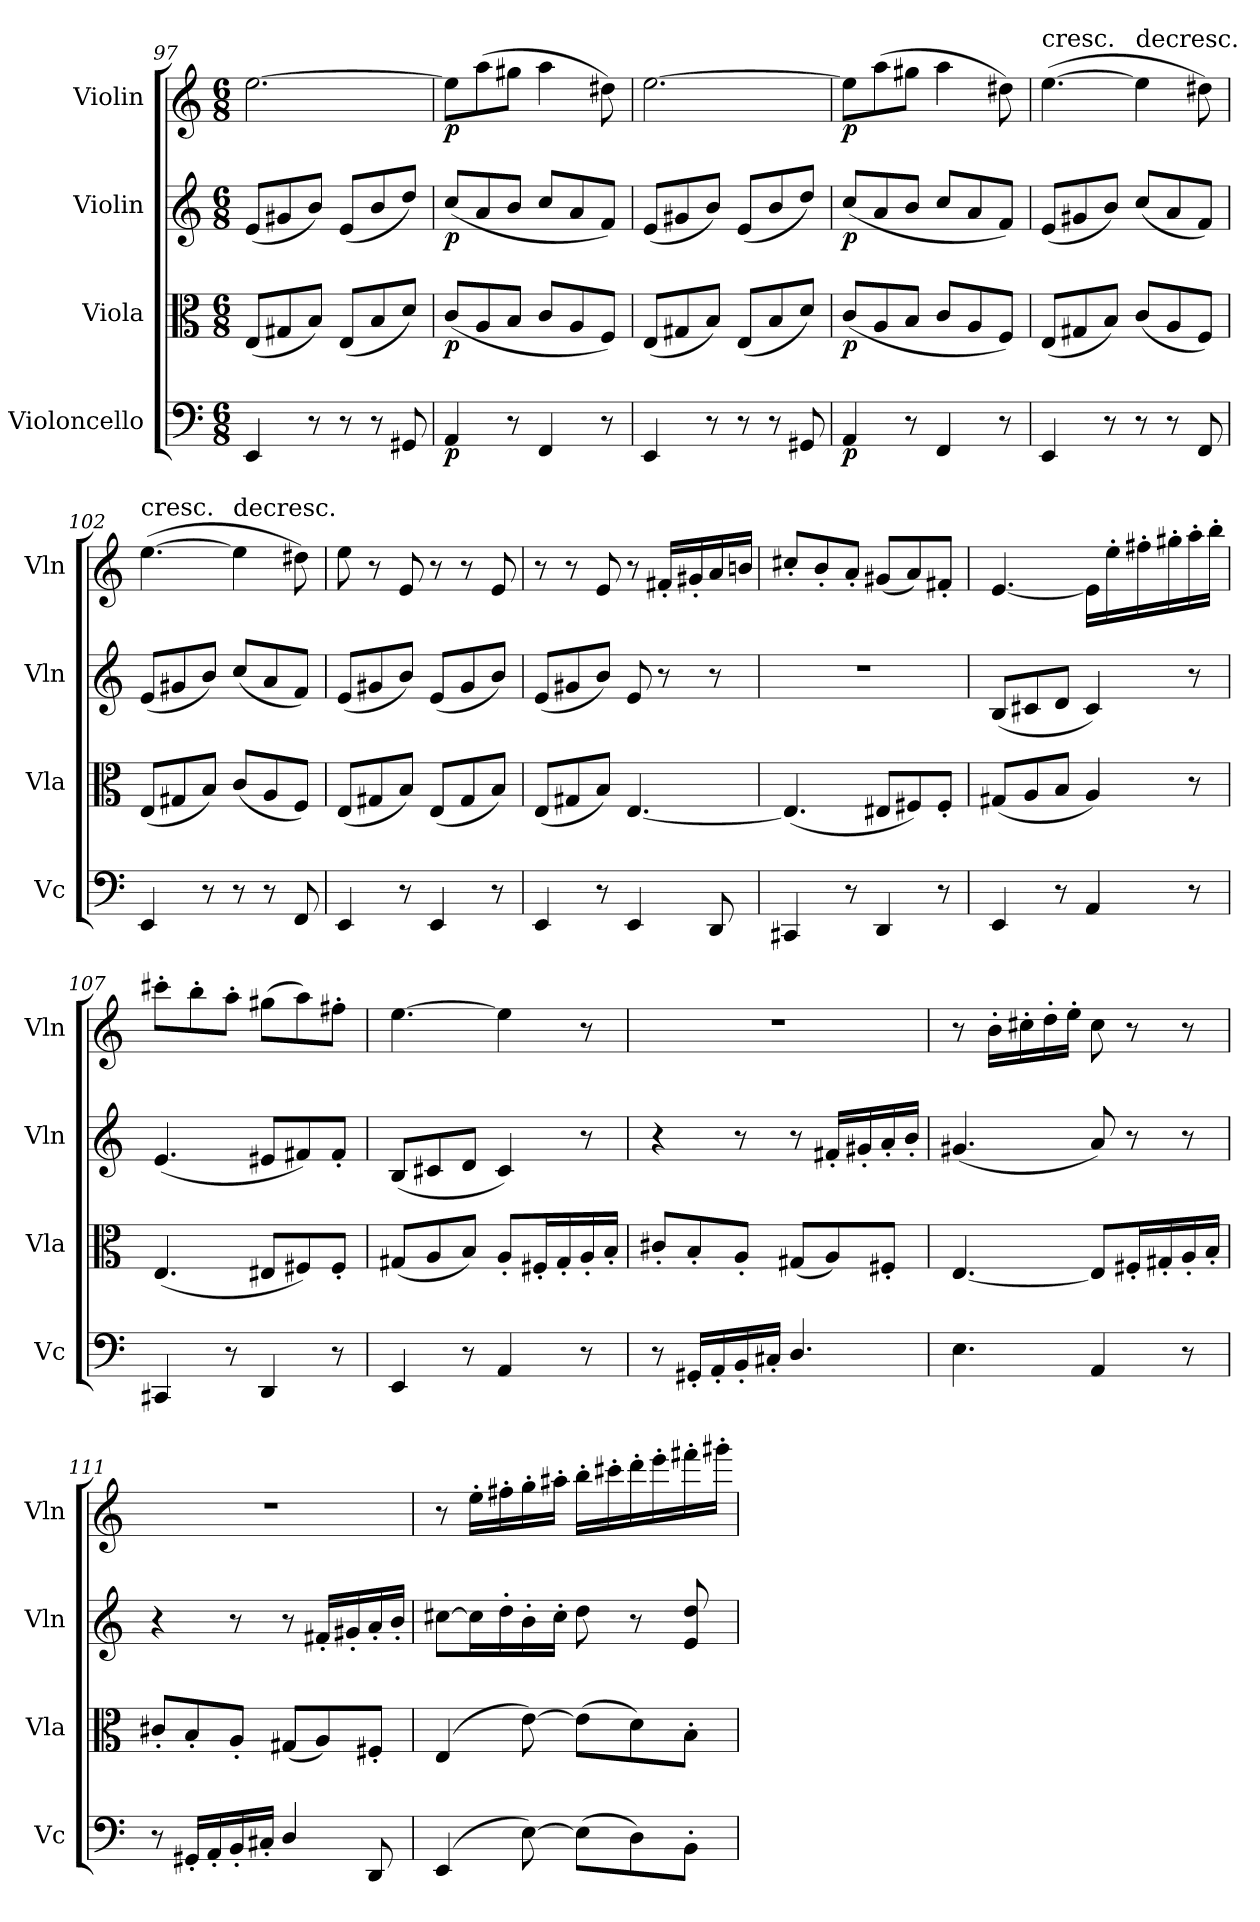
**kern	**dynam	**kern	**dynam	**kern	**dynam	**kern	**dynam
*part4	*part4	*part3	*part3	*part2	*part2	*part1	*part1
*staff4	*staff4	*staff3	*staff3	*staff2	*staff2	*staff1	*staff1
*I"Violoncello	*	*I"Viola	*	*I"Violin	*	*I"Violin	*
*I'Vc	*	*I'Vla	*	*I'Vln	*	*I'Vln	*
*clefF4	*	*clefC3	*	*clefG2	*	*clefG2	*
*k[]	*	*k[]	*	*k[]	*	*k[]	*
*M6/8	*	*M6/8	*	*M6/8	*	*M6/8	*
=97	=97	=97	=97	=97	=97	=97	=97
4EE/	.	(8E/L	.	(8e/L	.	[2.ee\	.
.	.	8G#X/	.	8g#X/	.	.	.
8r	.	8B/J)	.	8b/J)	.	.	.
8r	.	(8E/L	.	(8e/L	.	.	.
8r	.	8B/	.	8b/	.	.	.
8GG#X/	.	8d/J)	.	8dd/J)	.	.	.
=98	=98	=98	=98	=98	=98	=98	=98
4AA/	p	(8c/L	p	(8cc/L	p	8ee\L]	p
.	.	8A/	.	8a/	.	(8aa\	.
8r	.	8B/J	.	8b/J	.	8gg#X\J	.
4FF/	.	8c/L	.	8cc/L	.	4aa\	.
.	.	8A/	.	8a/	.	.	.
8r	.	8F/J)	.	8f/J)	.	8dd#X\)	.
=99	=99	=99	=99	=99	=99	=99	=99
4EE/	.	(8E/L	.	(8e/L	.	[2.ee\	.
.	.	8G#X/	.	8g#X/	.	.	.
8r	.	8B/J)	.	8b/J)	.	.	.
8r	.	(8E/L	.	(8e/L	.	.	.
8r	.	8B/	.	8b/	.	.	.
8GG#X/	.	8d/J)	.	8dd/J)	.	.	.
=100	=100	=100	=100	=100	=100	=100	=100
4AA/	p	(8c/L	p	(8cc/L	p	8ee\L]	p
.	.	8A/	.	8a/	.	(8aa\	.
8r	.	8B/J	.	8b/J	.	8gg#X\J	.
4FF/	.	8c/L	.	8cc/L	.	4aa\	.
.	.	8A/	.	8a/	.	.	.
8r	.	8F/J)	.	8f/J)	.	8dd#X\)	.
=101	=101	=101	=101	=101	=101	=101	=101
!	!	!	!	!	!	!LO:TX:t=cresc.	!
4EE/	.	(8E/L	.	(8e/L	.	([4.ee\	.
.	.	8G#X/	.	8g#X/	.	.	.
8r	.	8B/J)	.	8b/J)	.	.	.
!	!	!	!	!	!	!LO:TX:t=decresc.	!
8r	.	(8c/L	.	(8cc/L	.	4ee\]	.
8r	.	8A/	.	8a/	.	.	.
8FF/	.	8F/J)	.	8f/J)	.	8dd#X\)	.
=102	=102	=102	=102	=102	=102	=102	=102
!	!	!	!	!	!	!LO:TX:t=cresc.	!
4EE/	.	(8E/L	.	(8e/L	.	([4.ee\	.
.	.	8G#X/	.	8g#X/	.	.	.
8r	.	8B/J)	.	8b/J)	.	.	.
!	!	!	!	!	!	!LO:TX:t=decresc.	!
8r	.	(8c/L	.	(8cc/L	.	4ee\]	.
8r	.	8A/	.	8a/	.	.	.
8FF/	.	8F/J)	.	8f/J)	.	8dd#X\)	.
=103	=103	=103	=103	=103	=103	=103	=103
4EE/	.	(8E/L	.	(8e/L	.	8ee\	.
.	.	8G#X/	.	8g#X/	.	8r	.
8r	.	8B/J)	.	8b/J)	.	8e/	.
4EE/	.	(8E/L	.	(8e/L	.	8r	.
.	.	8G#/	.	8g#/	.	8r	.
8r	.	8B/J)	.	8b/J)	.	8e/	.
=104	=104	=104	=104	=104	=104	=104	=104
4EE/	.	(8E/L	.	(8e/L	.	8r	.
.	.	8G#X/	.	8g#X/	.	8r	.
8r	.	8B/J)	.	8b/J)	.	8e/	.
4EE/	.	[4.E/	.	8e/	.	8r	.
.	.	.	.	8r	.	16f#X'/LL	.
.	.	.	.	.	.	16g#X'/	.
8DD/	.	.	.	8r	.	16a/	.
.	.	.	.	.	.	16bn/JJ	.
=105	=105	=105	=105	=105	=105	=105	=105
4CC#X/	.	(4.E/]	.	2.r	.	8cc#X'/L	.
.	.	.	.	.	.	8b'/	.
8r	.	.	.	.	.	8a'/J	.
4DD/	.	8E#X/L	.	.	.	(8g#X/L	.
.	.	8F#X/)	.	.	.	8a/)	.
8r	.	8F#'/J	.	.	.	8f#X'/J	.
=106	=106	=106	=106	=106	=106	=106	=106
4EE/	.	(8G#X/L	.	(8B/L	.	[4.e/	.
.	.	8A/	.	8c#X/	.	.	.
8r	.	8B/J	.	8d/J	.	.	.
4AA/	.	4A/)	.	4c#/)	.	16e\LL]	.
.	.	.	.	.	.	16ee'\	.
.	.	.	.	.	.	16ff#X'\	.
.	.	.	.	.	.	16gg#X'\	.
8r	.	8r	.	8r	.	16aa'\	.
.	.	.	.	.	.	16bb'\JJ	.
=107	=107	=107	=107	=107	=107	=107	=107
4CC#X/	.	(4.E/	.	(4.e/	.	8ccc#X'\L	.
.	.	.	.	.	.	8bb'\	.
8r	.	.	.	.	.	8aa'\J	.
4DD/	.	8E#X/L	.	8e#X/L	.	(8gg#X\L	.
.	.	8F#X/)	.	8f#X/)	.	8aa\)	.
8r	.	8F#'/J	.	8f#'/J	.	8ff#X'\J	.
=108	=108	=108	=108	=108	=108	=108	=108
4EE/	.	(8G#X/L	.	(8B/L	.	[4.ee\	.
.	.	8A/	.	8c#X/	.	.	.
8r	.	8B/J)	.	8d/J	.	.	.
4AA/	.	8A'/L	.	4c#/)	.	4ee\]	.
.	.	16F#X'/L	.	.	.	.	.
.	.	16G#'/	.	.	.	.	.
8r	.	16A'/	.	8r	.	8r	.
.	.	16B'/JJ	.	.	.	.	.
=109	=109	=109	=109	=109	=109	=109	=109
8r	.	8c#X'/L	.	4r	.	2.r	.
16GG#X'/LL	.	8B'/	.	.	.	.	.
16AA'/	.	.	.	.	.	.	.
16BB'/	.	8A'/J	.	8r	.	.	.
16C#X'/JJ	.	.	.	.	.	.	.
4.D/	.	(8G#X/L	.	8r	.	.	.
.	.	8A/)	.	16f#X'/LL	.	.	.
.	.	.	.	16g#X'/	.	.	.
.	.	8F#X'/J	.	16a'/	.	.	.
.	.	.	.	16b'/JJ	.	.	.
=110	=110	=110	=110	=110	=110	=110	=110
4.E\	.	[4.E/	.	(4.g#X/	.	8r	.
.	.	.	.	.	.	16b'\LL	.
.	.	.	.	.	.	16cc#X'\	.
.	.	.	.	.	.	16dd'\	.
.	.	.	.	.	.	16ee'\JJ	.
4AA/	.	8E/L]	.	8a/)	.	8cc#\	.
.	.	16F#X'/L	.	8r	.	8r	.
.	.	16G#X'/	.	.	.	.	.
8r	.	16A'/	.	8r	.	8r	.
.	.	16B'/JJ	.	.	.	.	.
=111	=111	=111	=111	=111	=111	=111	=111
8r	.	8c#X'/L	.	4r	.	2.r	.
16GG#X'/LL	.	8B'/	.	.	.	.	.
16AA'/	.	.	.	.	.	.	.
16BB'/	.	8A'/J	.	8r	.	.	.
16C#X'/JJ	.	.	.	.	.	.	.
4D/	.	(8G#X/L	.	8r	.	.	.
.	.	8A/)	.	16f#X'/LL	.	.	.
.	.	.	.	16g#X'/	.	.	.
8DD/	.	8F#X'/J	.	16a'/	.	.	.
.	.	.	.	16b'/JJ	.	.	.
=112	=112	=112	=112	=112	=112	=112	=112
(4EE/	.	(4E/	.	[8cc#X\L	.	8r	.
.	.	.	.	16cc#\L]	.	16ee'\LL	.
.	.	.	.	16dd'\	.	16ff#X'\	.
[8E\)	.	[8e\)	.	16b'\	.	16gg'\	.
.	.	.	.	16cc#'\JJ	.	16aa#X'\JJ	.
(8E\L]	.	(8e\L]	.	8dd\	.	16bb'\LL	.
.	.	.	.	.	.	16ccc#X'\	.
8D\)	.	8d\)	.	8r	.	16ddd'\	.
.	.	.	.	.	.	16eee'\	.
8BB'\J	.	8B'\J	.	8e/ 8dd/	.	16fff#X'\	.
.	.	.	.	.	.	16ggg#X'\JJ	.
=	=	=	=	=	=	=	=
*-	*-	*-	*-	*-	*-	*-	*-
